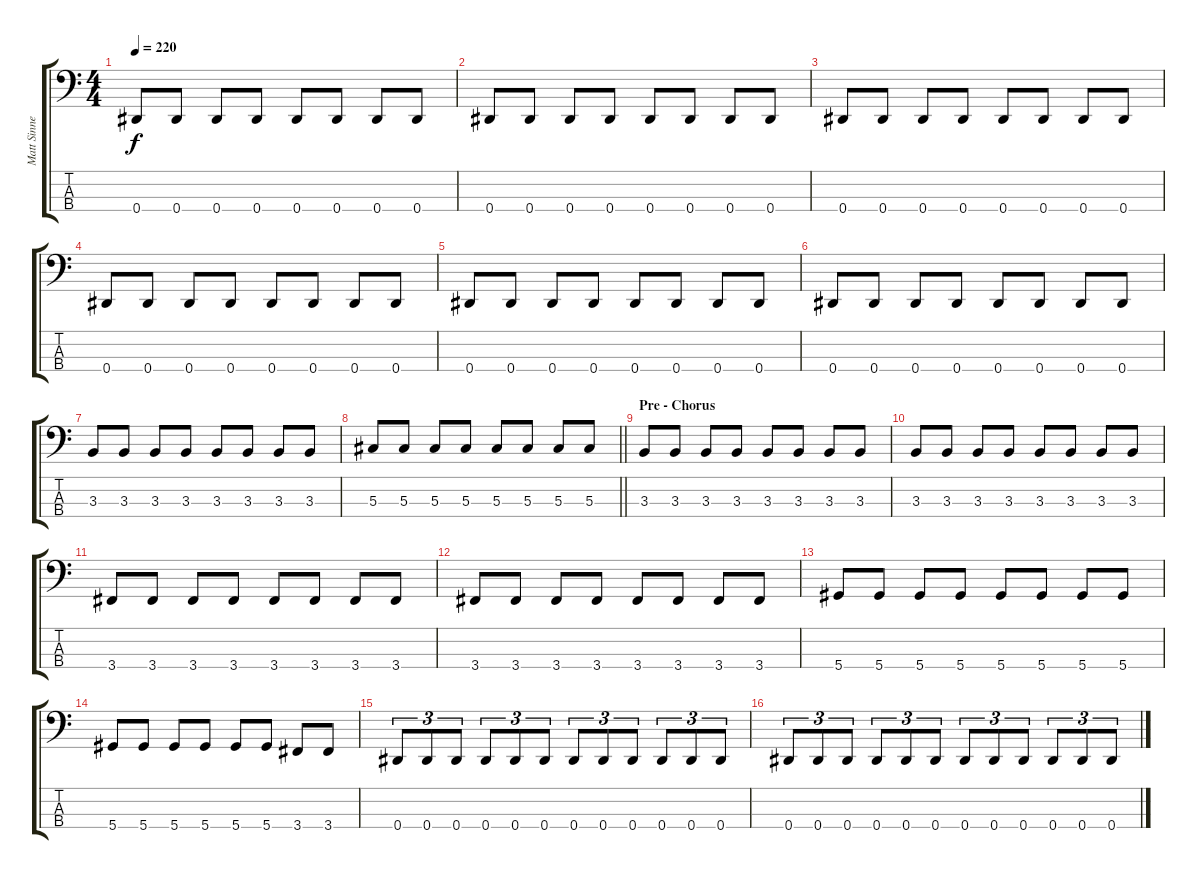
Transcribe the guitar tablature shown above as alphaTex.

\track ("Matt Sinner" "Matt Sinne") {instrument electricbasspick}
\staff {score tabs}
\tuning (Gb2 Db2 Ab1 Eb1) {hide}
\ts (4 4)
\tempo 220
\clef f4
\ks c
0.4.8{dy f} 0.4.8 0.4.8 0.4.8 0.4.8 0.4.8 0.4.8 0.4.8 |
0.4.8 0.4.8 0.4.8 0.4.8 0.4.8 0.4.8 0.4.8 0.4.8 |
0.4.8 0.4.8 0.4.8 0.4.8 0.4.8 0.4.8 0.4.8 0.4.8 |
0.4.8 0.4.8 0.4.8 0.4.8 0.4.8 0.4.8 0.4.8 0.4.8 |
0.4.8 0.4.8 0.4.8 0.4.8 0.4.8 0.4.8 0.4.8 0.4.8 |
0.4.8 0.4.8 0.4.8 0.4.8 0.4.8 0.4.8 0.4.8 0.4.8 |
3.3.8 3.3.8 3.3.8 3.3.8 3.3.8 3.3.8 3.3.8 3.3.8 |
\barLineRight lightlight
5.3.8 5.3.8 5.3.8 5.3.8 5.3.8 5.3.8 5.3.8 5.3.8 |
\section ("" "Pre - Chorus")
3.3.8 3.3.8 3.3.8 3.3.8 3.3.8 3.3.8 3.3.8 3.3.8 |
3.3.8 3.3.8 3.3.8 3.3.8 3.3.8 3.3.8 3.3.8 3.3.8 |
3.4.8 3.4.8 3.4.8 3.4.8 3.4.8 3.4.8 3.4.8 3.4.8 |
3.4.8 3.4.8 3.4.8 3.4.8 3.4.8 3.4.8 3.4.8 3.4.8 |
5.4.8 5.4.8 5.4.8 5.4.8 5.4.8 5.4.8 5.4.8 5.4.8 |
5.4.8 5.4.8 5.4.8 5.4.8 5.4.8 5.4.8 3.4.8 3.4.8 |
0.4.8{tu (3 2)} 0.4.8{tu (3 2)} 0.4.8{tu (3 2)} 0.4.8{tu (3 2)} 0.4.8{tu (3 2)} 0.4.8{tu (3 2)} 0.4.8{tu (3 2)} 0.4.8{tu (3 2)} 0.4.8{tu (3 2)} 0.4.8{tu (3 2)} 0.4.8{tu (3 2)} 0.4.8{tu (3 2)} |
0.4.8{tu (3 2)} 0.4.8{tu (3 2)} 0.4.8{tu (3 2)} 0.4.8{tu (3 2)} 0.4.8{tu (3 2)} 0.4.8{tu (3 2)} 0.4.8{tu (3 2)} 0.4.8{tu (3 2)} 0.4.8{tu (3 2)} 0.4.8{tu (3 2)} 0.4.8{tu (3 2)} 0.4.8{tu (3 2)}
